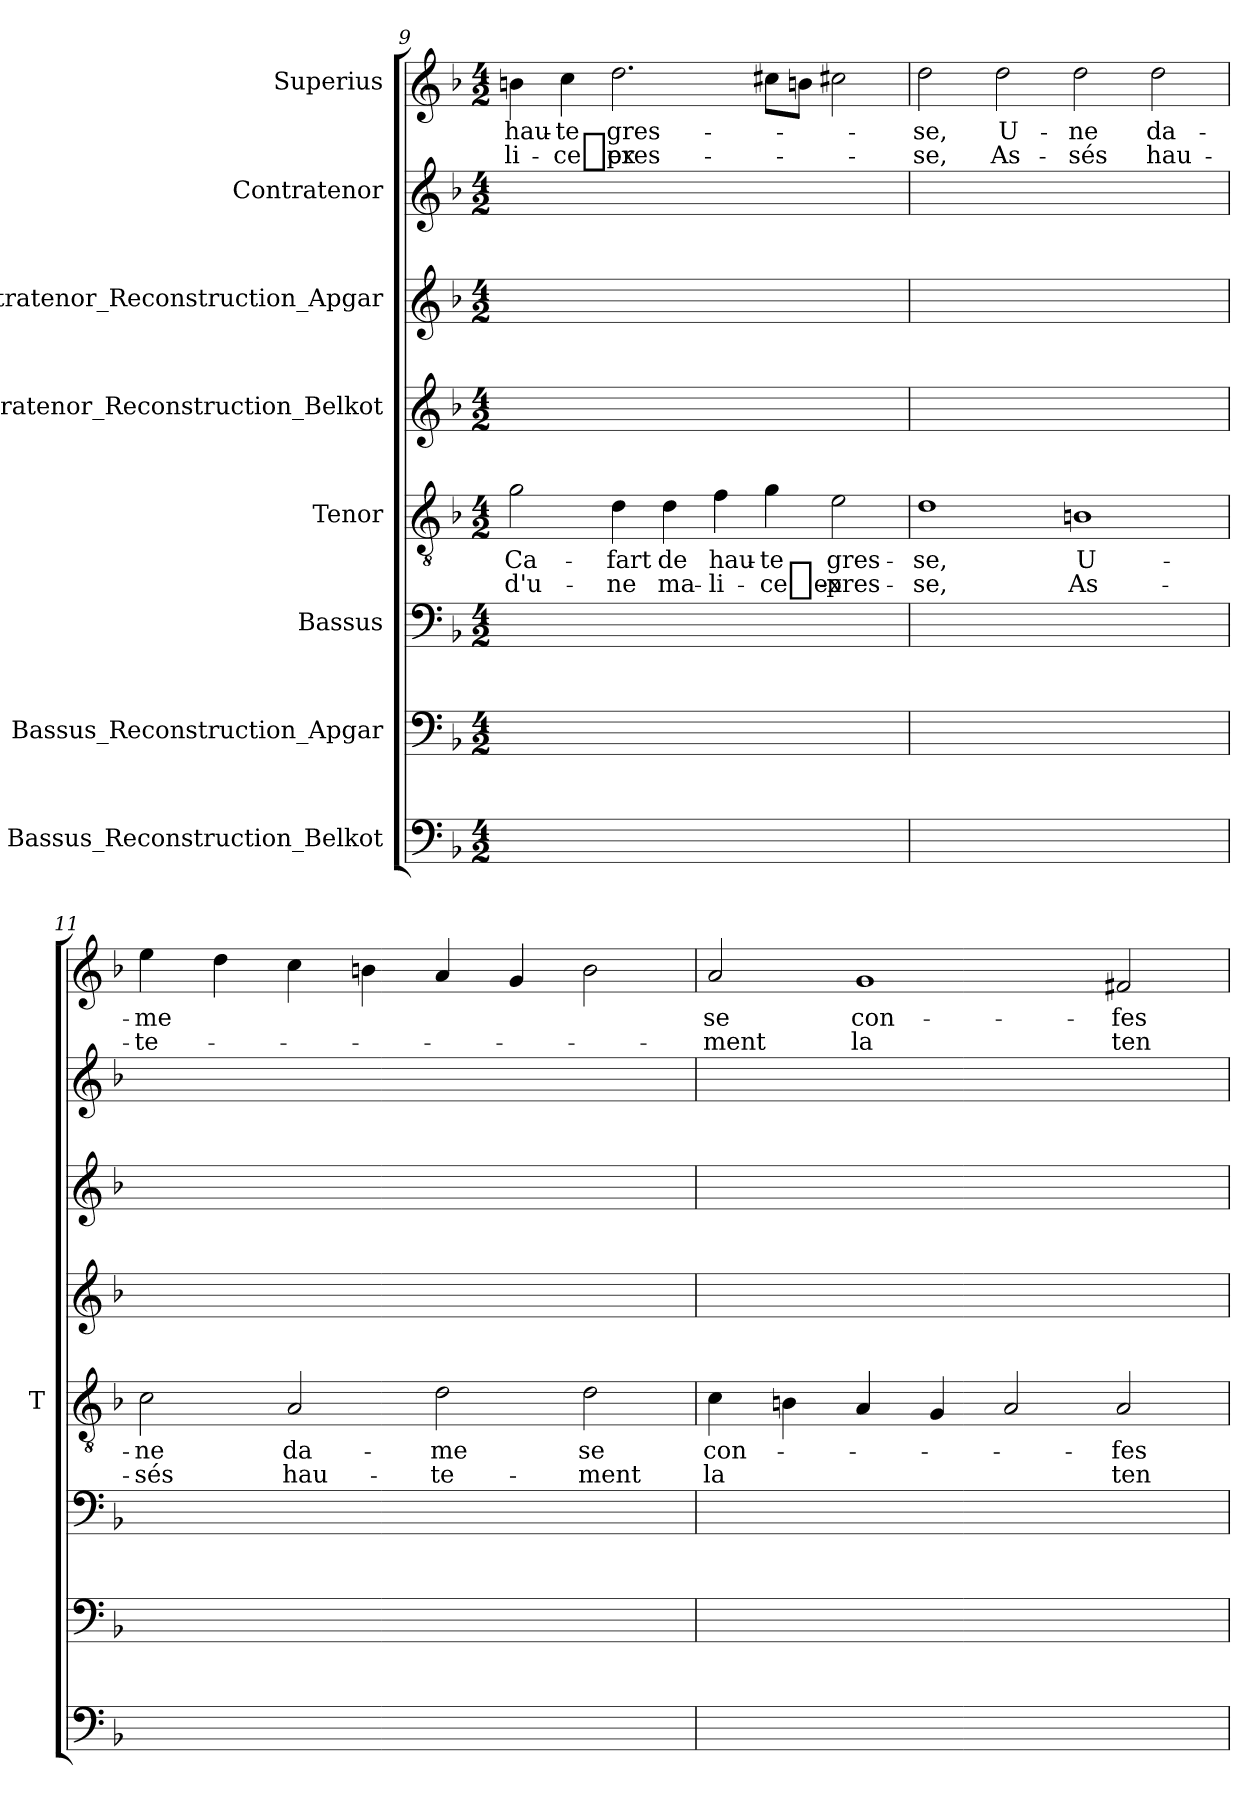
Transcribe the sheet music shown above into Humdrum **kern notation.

**kern	**kern	**kern	**kern	**text	**text	**kern	**kern	**kern	**kern	**text	**text
*part8	*part7	*part6	*part5	*part5	*part5	*part4	*part3	*part2	*part1	*part1	*part1
*staff8	*staff7	*staff6	*staff5	*staff5	*staff5	*staff4	*staff3	*staff2	*staff1	*staff1	*staff1
*I"Bassus_Reconstruction_Belkot	*I"Bassus_Reconstruction_Apgar	*I"Bassus	*I"Tenor	*	*	*I"Contratenor_Reconstruction_Belkot	*I"Contratenor_Reconstruction_Apgar	*I"Contratenor	*I"Superius	*	*
*	*	*	*I'T	*	*	*	*	*	*	*	*
*clefF4	*clefF4	*clefF4	*clefGv2	*	*	*clefG2	*clefG2	*clefG2	*clefG2	*	*
*k[b-]	*k[b-]	*k[b-]	*k[b-]	*	*	*k[b-]	*k[b-]	*k[b-]	*k[b-]	*	*
*M4/2	*M4/2	*M4/2	*M4/2	*	*	*M4/2	*M4/2	*M4/2	*M4/2	*	*
=9	=9	=9	=9	=9	=9	=9	=9	=9	=9	=9	=9
0ryy	0ryy	0ryy	2g	Ca-	d'u-	0ryy	0ryy	0ryy	4b	hau-	li-
.	.	.	.	.	.	.	.	.	4cc	-te	ce_ex-
.	.	.	4d	-fart	-ne	.	.	.	2.dd	gres-	pres-
.	.	.	4d	-de	ma-	.	.	.	.	.	.
.	.	.	4f	hau-	li-	.	.	.	.	.	.
.	.	.	4g	-te	ce_ex-	.	.	.	8cc#XL	.	.
.	.	.	.	.	.	.	.	.	8bnJ	.	.
.	.	.	2e	gres-	pres-	.	.	.	2cc#X	.	.
=10	=10	=10	=10	=10	=10	=10	=10	=10	=10	=10	=10
0ryy	0ryy	0ryy	1d	-se,	-se,	0ryy	0ryy	0ryy	2dd	-se,	-se,
.	.	.	.	.	.	.	.	.	2dd	U-	As-
.	.	.	1Bn	U-	As-	.	.	.	2dd	-ne	-sés
.	.	.	.	.	.	.	.	.	2dd	da-	hau-
=11	=11	=11	=11	=11	=11	=11	=11	=11	=11	=11	=11
0ryy	0ryy	0ryy	2c	-ne	-sés	0ryy	0ryy	0ryy	4ee	-me	te-
.	.	.	.	.	.	.	.	.	4dd	.	.
.	.	.	2A	da-	hau-	.	.	.	4cc	.	.
.	.	.	.	.	.	.	.	.	4b	.	.
.	.	.	2d	-me	te-	.	.	.	4a	.	.
.	.	.	.	.	.	.	.	.	4g	.	.
.	.	.	2d	-se	-ment	.	.	.	2b	.	.
=12	=12	=12	=12	=12	=12	=12	=12	=12	=12	=12	=12
0ryy	0ryy	0ryy	4c	con-	-la	0ryy	0ryy	0ryy	2a	-se	-ment
.	.	.	4Bn	.	.	.	.	.	.	.	.
.	.	.	4A	.	.	.	.	.	1g	con-	-la
.	.	.	4G	.	.	.	.	.	.	.	.
.	.	.	2A	.	.	.	.	.	.	.	.
.	.	.	2A	fes-	ten-	.	.	.	2f#X	fes-	ten-
=	=	=	=	=	=	=	=	=	=	=	=
*-	*-	*-	*-	*-	*-	*-	*-	*-	*-	*-	*-
